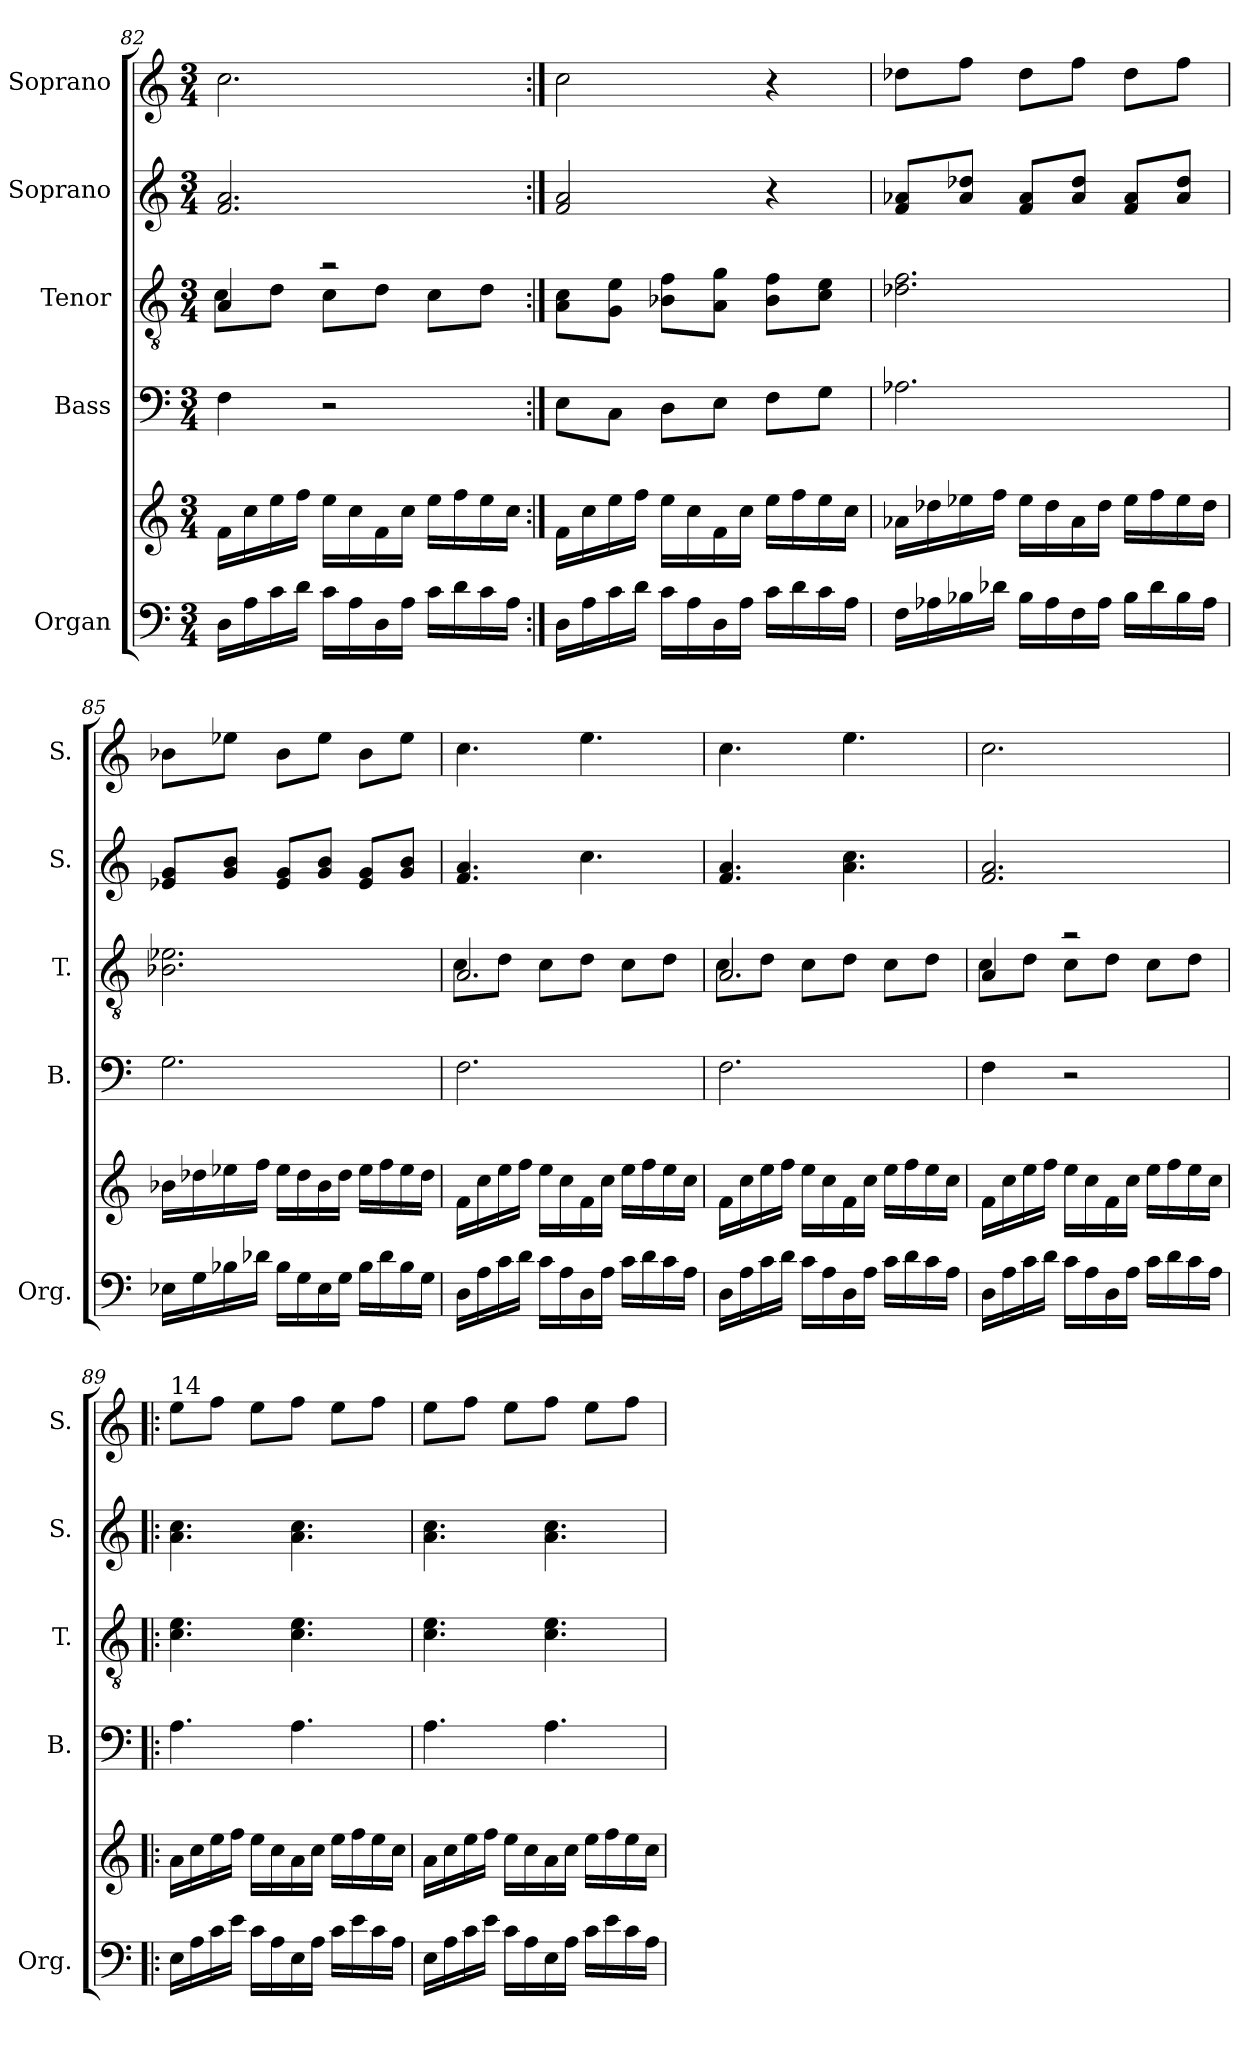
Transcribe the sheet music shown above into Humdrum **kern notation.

**kern	**kern	**kern	**kern	**kern	**kern
*part5	*part5	*part4	*part3	*part2	*part1
*staff6	*staff5	*staff4	*staff3	*staff2	*staff1
*I"Organ	*	*I"Bass	*I"Tenor	*I"Soprano	*I"Soprano
*I'Org.	*	*I'B.	*I'T.	*I'S.	*I'S.
!!LO:PB:g=z
*clefF4	*clefG2	*clefF4	*clefGv2	*clefG2	*clefG2
*k[]	*k[]	*k[]	*k[]	*k[]	*k[]
*M3/4	*M3/4	*M3/4	*M3/4	*M3/4	*M3/4
=82	=82	=82	=82	=82	=82
*	*	*	*^	*	*
16D\LL	16f\LL	4F\	4A/	8c\L	2.f/ 2.a/	2.cc\
16A\	16cc\	.	.	.	.	.
16c\	16ee\	.	.	8d\J	.	.
16d\JJ	16ff\JJ	.	.	.	.	.
16c\LL	16ee\LL	2r	2r	8c\L	.	.
16A\	16cc\	.	.	.	.	.
16D\	16f\	.	.	8d\J	.	.
16A\JJ	16cc\JJ	.	.	.	.	.
16c\LL	16ee\LL	.	.	8c\L	.	.
16d\	16ff\	.	.	.	.	.
16c\	16ee\	.	.	8d\J	.	.
16A\JJ	16cc\JJ	.	.	.	.	.
*	*	*	*v	*v	*	*
=83:|!	=83:|!	=83:|!	=83:|!	=83:|!	=83:|!
16D\LL	16f\LL	8E\L	8A\ 8c\L	2f/ 2a/	2cc\
16A\	16cc\	.	.	.	.
16c\	16ee\	8C\J	8G\ 8e\J	.	.
16d\JJ	16ff\JJ	.	.	.	.
16c\LL	16ee\LL	8D\L	8B-X\ 8f\L	.	.
16A\	16cc\	.	.	.	.
16D\	16f\	8E\J	8A\ 8g\J	.	.
16A\JJ	16cc\JJ	.	.	.	.
16c\LL	16ee\LL	8F\L	8B-\ 8f\L	4r	4r
16d\	16ff\	.	.	.	.
16c\	16ee\	8G\J	8c\ 8e\J	.	.
16A\JJ	16cc\JJ	.	.	.	.
=84	=84	=84	=84	=84	=84
16F\LL	16a-X\LL	2.A-X\	2.d-X\ 2.f\	8f/ 8a-X/L	8dd-X\L
16A-X\	16dd-X\	.	.	.	.
16B-X\	16ee-X\	.	.	8a-/ 8dd-X/J	8ff\J
16d-X\JJ	16ff\JJ	.	.	.	.
16B-\LL	16ee-\LL	.	.	8f/ 8a-/L	8dd-\L
16A-\	16dd-\	.	.	.	.
16F\	16a-\	.	.	8a-/ 8dd-/J	8ff\J
16A-\JJ	16dd-\JJ	.	.	.	.
16B-\LL	16ee-\LL	.	.	8f/ 8a-/L	8dd-\L
16d-\	16ff\	.	.	.	.
16B-\	16ee-\	.	.	8a-/ 8dd-/J	8ff\J
16A-\JJ	16dd-\JJ	.	.	.	.
!!LO:LB:g=z
=85	=85	=85	=85	=85	=85
16E-X\LL	16b-X\LL	2.G\	2.B-X\ 2.e-X\	8e-X/ 8g/L	8b-X\L
16G\	16dd-X\	.	.	.	.
16B-X\	16ee-X\	.	.	8g/ 8b/J	8ee-X\J
16d-X\JJ	16ff\JJ	.	.	.	.
16B-\LL	16ee-\LL	.	.	8e-/ 8g/L	8b-\L
16G\	16dd-\	.	.	.	.
16E-\	16b-\	.	.	8g/ 8b/J	8ee-\J
16G\JJ	16dd-\JJ	.	.	.	.
16B-\LL	16ee-\LL	.	.	8e-/ 8g/L	8b-\L
16d-\	16ff\	.	.	.	.
16B-\	16ee-\	.	.	8g/ 8b/J	8ee-\J
16G\JJ	16dd-\JJ	.	.	.	.
=86	=86	=86	=86	=86	=86
*	*	*	*^	*	*
16D\LL	16f\LL	2.F\	2.A/	8c\L	4.f/ 4.a/	4.cc\
16A\	16cc\	.	.	.	.	.
16c\	16ee\	.	.	8d\J	.	.
16d\JJ	16ff\JJ	.	.	.	.	.
16c\LL	16ee\LL	.	.	8c\L	.	.
16A\	16cc\	.	.	.	.	.
16D\	16f\	.	.	8d\J	4.cc\	4.ee\
16A\JJ	16cc\JJ	.	.	.	.	.
16c\LL	16ee\LL	.	.	8c\L	.	.
16d\	16ff\	.	.	.	.	.
16c\	16ee\	.	.	8d\J	.	.
16A\JJ	16cc\JJ	.	.	.	.	.
=87	=87	=87	=87	=87	=87	=87
16D\LL	16f\LL	2.F\	2.A/	8c\L	4.f/ 4.a/	4.cc\
16A\	16cc\	.	.	.	.	.
16c\	16ee\	.	.	8d\J	.	.
16d\JJ	16ff\JJ	.	.	.	.	.
16c\LL	16ee\LL	.	.	8c\L	.	.
16A\	16cc\	.	.	.	.	.
16D\	16f\	.	.	8d\J	4.a\ 4.cc\	4.ee\
16A\JJ	16cc\JJ	.	.	.	.	.
16c\LL	16ee\LL	.	.	8c\L	.	.
16d\	16ff\	.	.	.	.	.
16c\	16ee\	.	.	8d\J	.	.
16A\JJ	16cc\JJ	.	.	.	.	.
!!LO:PB:g=z
=88	=88	=88	=88	=88	=88	=88
16D\LL	16f\LL	4F\	4A/	8c\L	2.f/ 2.a/	2.cc\
16A\	16cc\	.	.	.	.	.
16c\	16ee\	.	.	8d\J	.	.
16d\JJ	16ff\JJ	.	.	.	.	.
16c\LL	16ee\LL	2r	2r	8c\L	.	.
16A\	16cc\	.	.	.	.	.
16D\	16f\	.	.	8d\J	.	.
16A\JJ	16cc\JJ	.	.	.	.	.
16c\LL	16ee\LL	.	.	8c\L	.	.
16d\	16ff\	.	.	.	.	.
16c\	16ee\	.	.	8d\J	.	.
16A\JJ	16cc\JJ	.	.	.	.	.
*	*	*	*v	*v	*	*
=89!|:	=89!|:	=89!|:	=89!|:	=89!|:	=89!|:
!	!	!	!	!	!LO:TX:a:t=14
16E\LL	16a\LL	4.A\	4.c\ 4.e\	4.a\ 4.cc\	8ee\L
16A\	16cc\	.	.	.	.
16c\	16ee\	.	.	.	8ff\J
16e\JJ	16ff\JJ	.	.	.	.
16c\LL	16ee\LL	.	.	.	8ee\L
16A\	16cc\	.	.	.	.
16E\	16a\	4.A\	4.c\ 4.e\	4.a\ 4.cc\	8ff\J
16A\JJ	16cc\JJ	.	.	.	.
16c\LL	16ee\LL	.	.	.	8ee\L
16e\	16ff\	.	.	.	.
16c\	16ee\	.	.	.	8ff\J
16A\JJ	16cc\JJ	.	.	.	.
=90	=90	=90	=90	=90	=90
16E\LL	16a\LL	4.A\	4.c\ 4.e\	4.a\ 4.cc\	8ee\L
16A\	16cc\	.	.	.	.
16c\	16ee\	.	.	.	8ff\J
16e\JJ	16ff\JJ	.	.	.	.
16c\LL	16ee\LL	.	.	.	8ee\L
16A\	16cc\	.	.	.	.
16E\	16a\	4.A\	4.c\ 4.e\	4.a\ 4.cc\	8ff\J
16A\JJ	16cc\JJ	.	.	.	.
16c\LL	16ee\LL	.	.	.	8ee\L
16e\	16ff\	.	.	.	.
16c\	16ee\	.	.	.	8ff\J
16A\JJ	16cc\JJ	.	.	.	.
=	=	=	=	=	=
*-	*-	*-	*-	*-	*-
